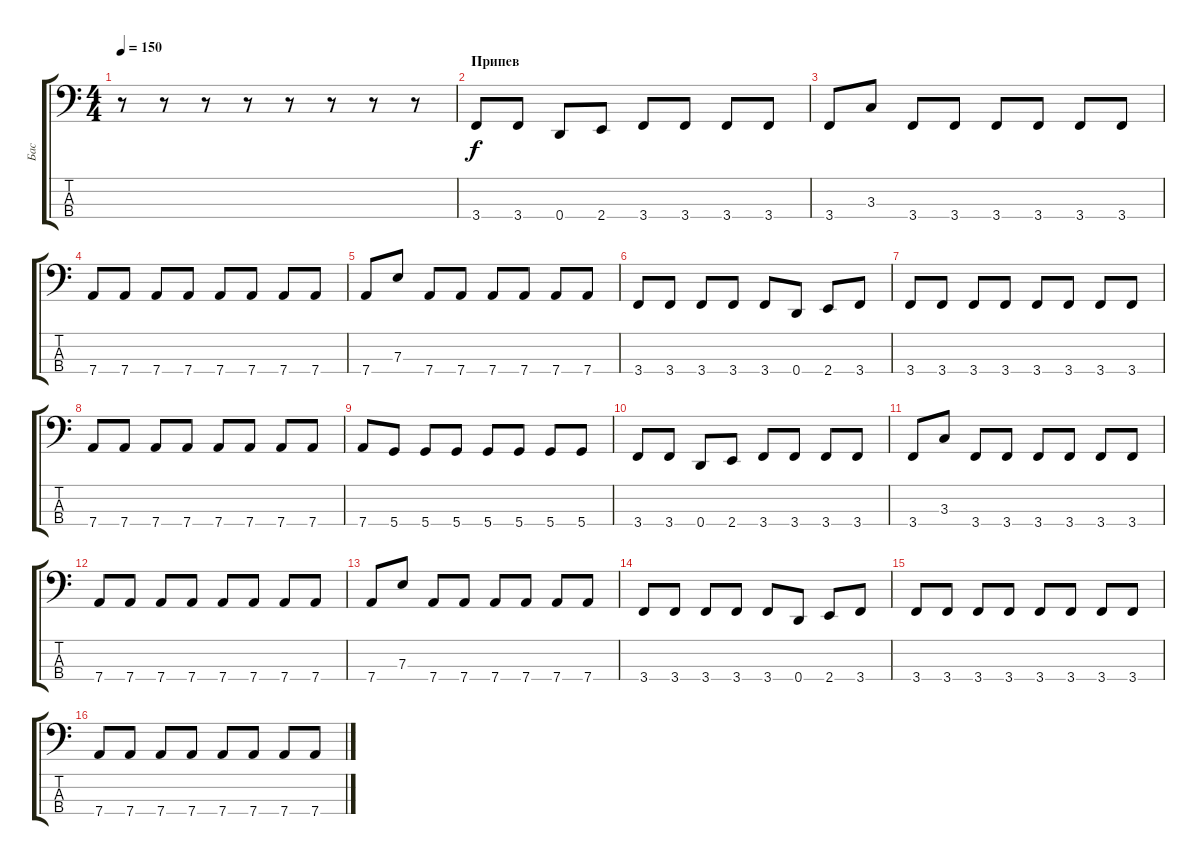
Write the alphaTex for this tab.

\track ("Бас" "Бас") {instrument electricbassfinger}
\staff {score tabs}
\tuning (G2 D2 A1 D1) {hide}
\ts (4 4)
\tempo 150
\clef f4
\ks c
r.8{dy f} r.8 r.8 r.8 r.8 r.8 r.8 r.8 |
\section ("" "Припев")
3.4.8 3.4.8 0.4.8 2.4.8 3.4.8 3.4.8 3.4.8 3.4.8 |
3.4.8 3.3.8 3.4.8 3.4.8 3.4.8 3.4.8 3.4.8 3.4.8 |
7.4.8 7.4.8 7.4.8 7.4.8 7.4.8 7.4.8 7.4.8 7.4.8 |
7.4.8 7.3.8 7.4.8 7.4.8 7.4.8 7.4.8 7.4.8 7.4.8 |
3.4.8 3.4.8 3.4.8 3.4.8 3.4.8 0.4.8 2.4.8 3.4.8 |
3.4.8 3.4.8 3.4.8 3.4.8 3.4.8 3.4.8 3.4.8 3.4.8 |
7.4.8 7.4.8 7.4.8 7.4.8 7.4.8 7.4.8 7.4.8 7.4.8 |
7.4.8 5.4.8 5.4.8 5.4.8 5.4.8 5.4.8 5.4.8 5.4.8 |
3.4.8 3.4.8 0.4.8 2.4.8 3.4.8 3.4.8 3.4.8 3.4.8 |
3.4.8 3.3.8 3.4.8 3.4.8 3.4.8 3.4.8 3.4.8 3.4.8 |
7.4.8 7.4.8 7.4.8 7.4.8 7.4.8 7.4.8 7.4.8 7.4.8 |
7.4.8 7.3.8 7.4.8 7.4.8 7.4.8 7.4.8 7.4.8 7.4.8 |
3.4.8 3.4.8 3.4.8 3.4.8 3.4.8 0.4.8 2.4.8 3.4.8 |
3.4.8 3.4.8 3.4.8 3.4.8 3.4.8 3.4.8 3.4.8 3.4.8 |
7.4.8 7.4.8 7.4.8 7.4.8 7.4.8 7.4.8 7.4.8 7.4.8
